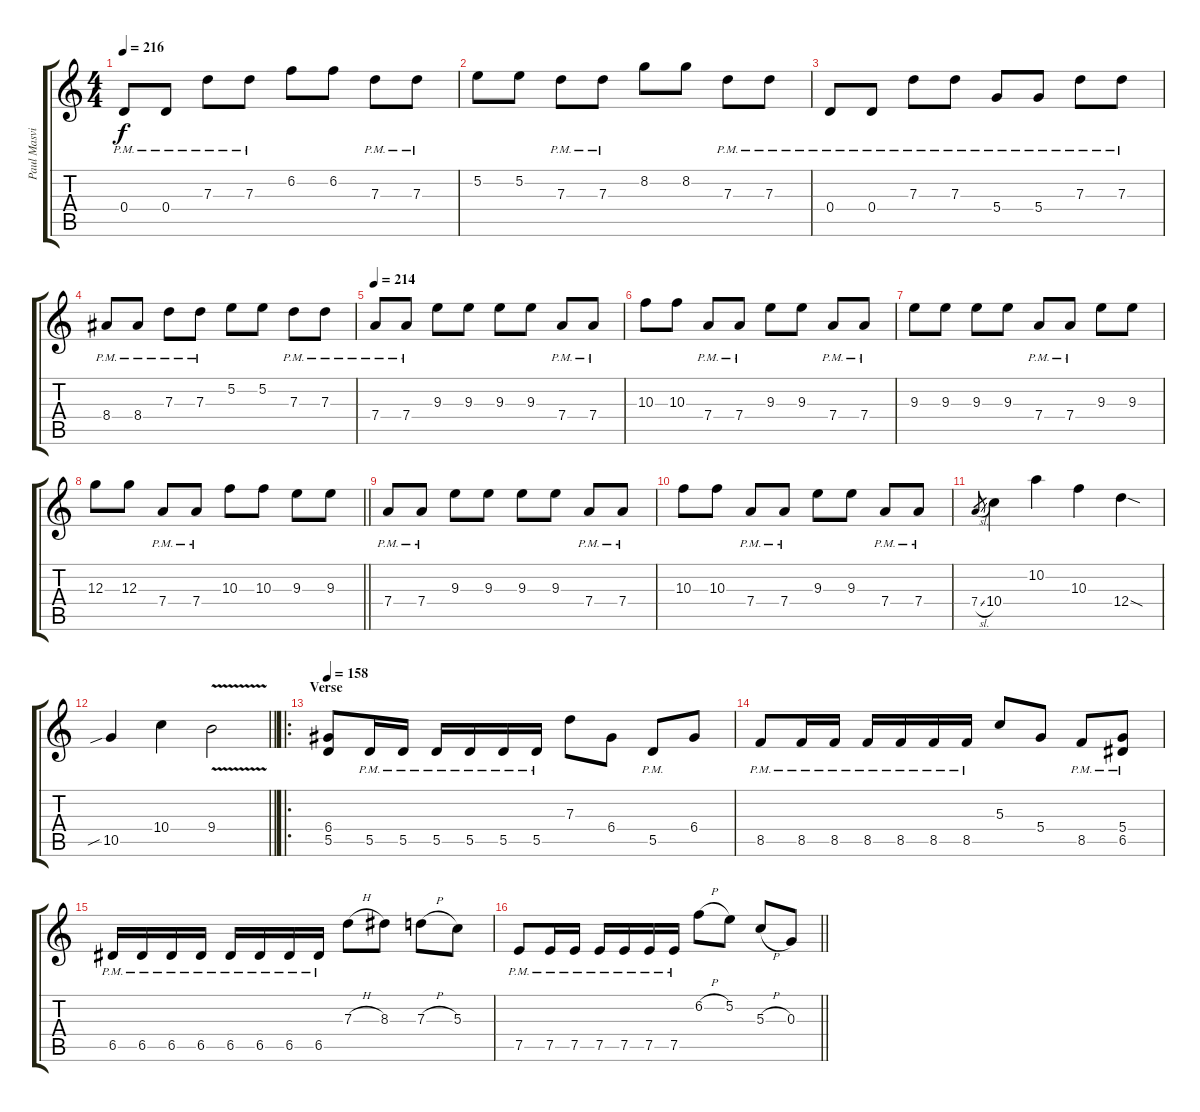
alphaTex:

\track ("Paul Masvidal" "Paul Masvi") {instrument distortionguitar}
\staff {score tabs}
\tuning (E4 B3 G3 D3 A2 E2) {hide}
\ts (4 4)
\tempo 216
\clef g2
\ks c
0.4{pm}.8{dy f} 0.4{pm}.8 7.3{pm}.8 7.3{pm}.8 6.2.8 6.2.8 7.3{pm}.8 7.3{pm}.8 |
5.2.8 5.2.8 7.3{pm}.8 7.3{pm}.8 8.2.8 8.2.8 7.3{pm}.8 7.3{pm}.8 |
0.4{pm}.8 0.4{pm}.8 7.3{pm}.8 7.3{pm}.8 5.4{pm}.8 5.4{pm}.8 7.3{pm}.8 7.3{pm}.8 |
8.4{pm}.8 8.4{pm}.8 7.3{pm}.8 7.3{pm}.8 5.2.8 5.2.8 7.3{pm}.8 7.3{pm}.8 |
\tempo 214
7.4{pm}.8 7.4{pm}.8 9.3.8 9.3.8 9.3.8 9.3.8 7.4{pm}.8 7.4{pm}.8 |
10.3.8 10.3.8 7.4{pm}.8 7.4{pm}.8 9.3.8 9.3.8 7.4{pm}.8 7.4{pm}.8 |
9.3.8 9.3.8 9.3.8 9.3.8 7.4{pm}.8 7.4{pm}.8 9.3.8 9.3.8 |
\barLineRight lightlight
12.3.8 12.3.8 7.4{pm}.8 7.4{pm}.8 10.3.8 10.3.8 9.3.8 9.3.8 |
7.4{pm}.8 7.4{pm}.8 9.3.8 9.3.8 9.3.8 9.3.8 7.4{pm}.8 7.4{pm}.8 |
10.3.8 10.3.8 7.4{pm}.8 7.4{pm}.8 9.3.8 9.3.8 7.4{pm}.8 7.4{pm}.8 |
7.4{sl}.8{gr} 10.4.4 10.2.4 10.3.4 12.4{sod}.4 |
\barLineRight lightlight
10.5{sib}.4 10.4.4 9.4{v}.2 |
\ro
\section ("" "Verse")
\tempo 158
(6.4 5.5).8 5.5{pm}.16 5.5{pm}.16 5.5{pm}.16 5.5{pm}.16 5.5{pm}.16 5.5{pm}.16 7.3.8 6.4.8 5.5{pm}.8 6.4.8 |
8.5{pm}.8 8.5{pm}.16 8.5{pm}.16 8.5{pm}.16 8.5{pm}.16 8.5{pm}.16 8.5{pm}.16 5.3.8 5.4.8 8.5{pm}.8 (5.4{pm} 6.5{pm}).8 |
6.5{pm}.16 6.5{pm}.16 6.5{pm}.16 6.5{pm}.16 6.5{pm}.16 6.5{pm}.16 6.5{pm}.16 6.5{pm}.16 7.3{h}.8 8.3.8 7.3{h}.8 5.3.8 |
\barLineRight lightlight
7.5{pm}.8 7.5{pm}.16 7.5{pm}.16 7.5{pm}.16 7.5{pm}.16 7.5{pm}.16 7.5{pm}.16 6.2{h}.8 5.2.8 5.3{h}.8 0.3.8
